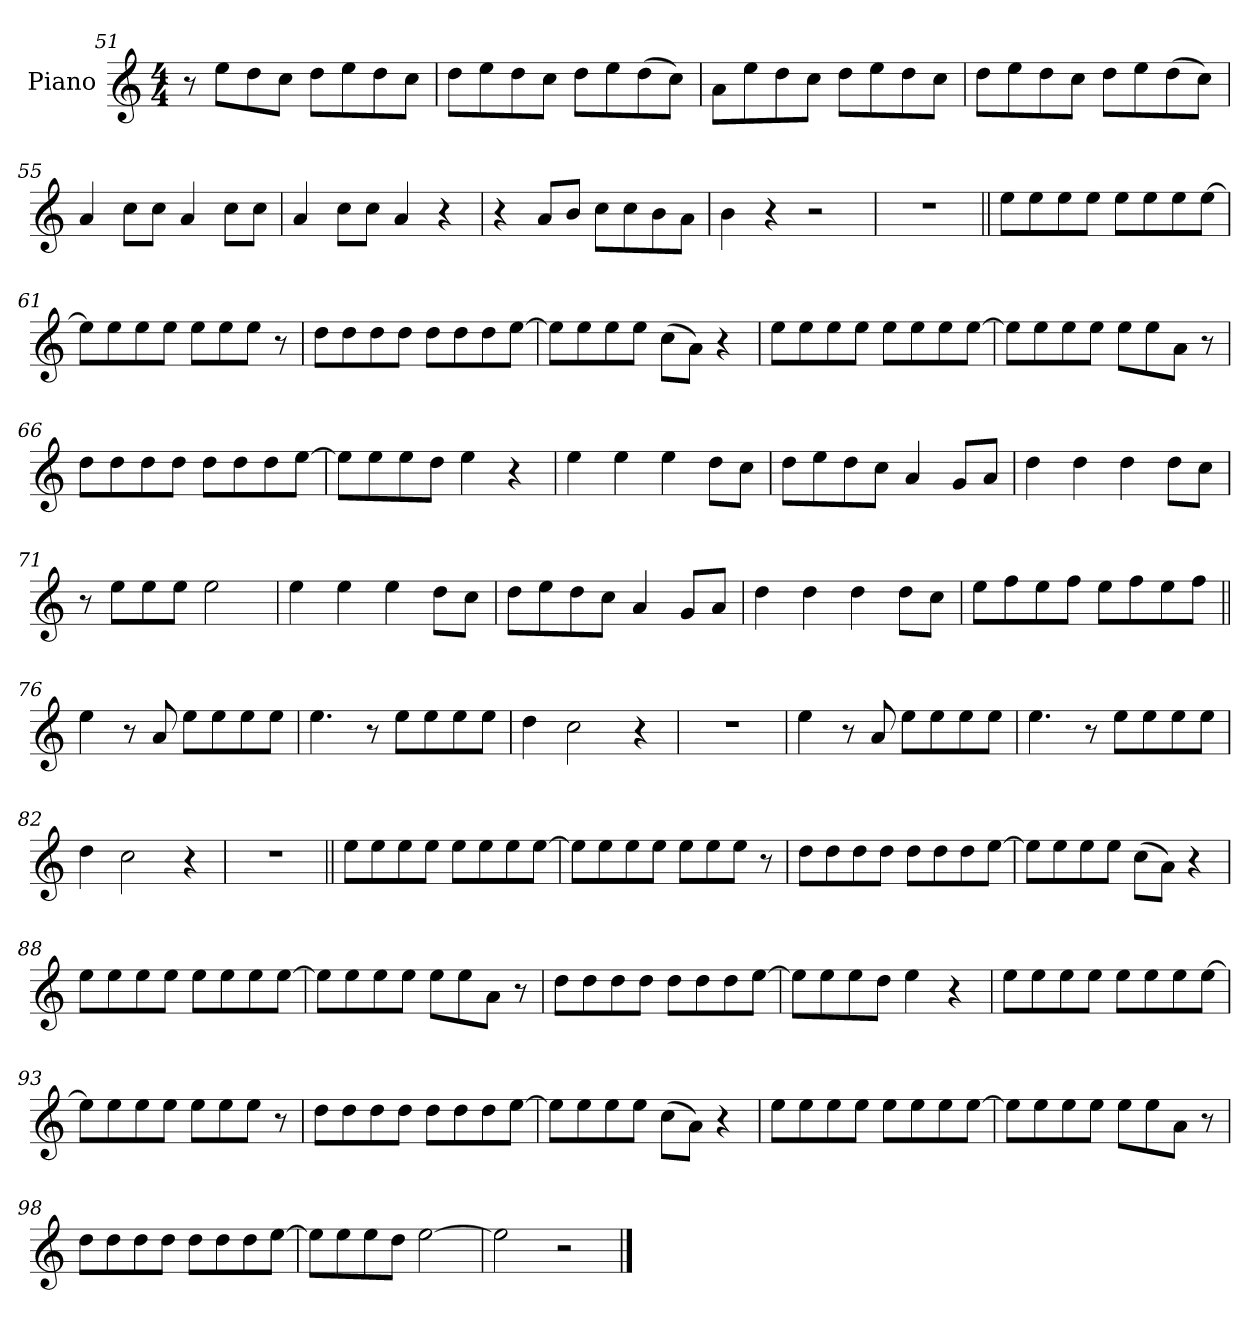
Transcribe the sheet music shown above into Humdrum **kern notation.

**kern
*part1
*staff1
*I"Piano
*I'Pno.
*clefG2
*k[]
*M4/4
=51
8r
8eeL
8dd
8ccJ
8ddL
8ee
8dd
8ccJ
=52
8ddL
8ee
8dd
8ccJ
8ddL
8ee
(>8dd
8ccJ)
=53
8aL
8ee!
8dd!
8cc!J
8dd!L
8ee!
8dd!
8cc!J
=54
8dd!L
8ee!
8dd!
8cc!J
8dd!L
8ee!
(>8dd!
8cc!J)
=55
4a!
8ccL
8ccJ
4a
8ccL
8ccJ
=56
4a
8ccL
8ccJ
4a
4r
=57
4r
8aL
8bJ
8ccL
8cc
8b
8aJ
=58
4b
4r
2r
=59
1r
=60||
8eeL
8ee
8ee
8eeJ
8eeL
8ee
8ee
[8eeJ
=61
8eeL]
8ee
8ee
8eeJ
8eeL
8ee
8eeJ
8r
=62
8ddL
8dd
8dd
8ddJ
8ddL
8dd
8dd
[8eeJ
=63
8eeL]
8ee
8ee
8eeJ
(>8ccL
8aJ)
4r
=64
8eeL
8ee
8ee
8eeJ
8eeL
8ee
8ee
[8eeJ
=65
8eeL]
8ee
8ee
8eeJ
8eeL
8ee
8aJ
8r
=66
8ddL
8dd
8dd
8ddJ
8ddL
8dd
8dd
[8eeJ
=67
8eeL]
8ee
8ee
8ddJ
4ee
4r
=68
4ee
4ee
4ee
8ddL
8ccJ
=69
8ddL
8ee
8dd
8ccJ
4a
8gL
8aJ
=70
4dd
4dd
4dd
8ddL
8ccJ
=71
8r
8eeL
8ee
8eeJ
2ee
=72
4ee
4ee
4ee
8ddL
8ccJ
=73
8ddL
8ee
8dd
8ccJ
4a
8gL
8aJ
=74
4dd
4dd
4dd
8ddL
8ccJ
=75
8eeL
8ff
8ee
8ffJ
8eeL
8ff
8ee
8ffJ
=76||
4ee
8r
8a
8eeL
8ee
8ee
8eeJ
=77
4.ee
8r
8eeL
8ee
8ee
8eeJ
=78
4dd
2cc
4r
=79
1r
=80
4ee
8r
8a
8eeL
8ee
8ee
8eeJ
=81
4.ee
8r
8eeL
8ee
8ee
8eeJ
=82
4dd
2cc
4r
=83
1r
=84||
8eeL
8ee
8ee
8eeJ
8eeL
8ee
8ee
[8eeJ
=85
8eeL]
8ee
8ee
8eeJ
8eeL
8ee
8eeJ
8r
=86
8ddL
8dd
8dd
8ddJ
8ddL
8dd
8dd
[8eeJ
=87
8eeL]
8ee
8ee
8eeJ
(>8ccL
8aJ)
4r
=88
8eeL
8ee
8ee
8eeJ
8eeL
8ee
8ee
[8eeJ
=89
8eeL]
8ee
8ee
8eeJ
8eeL
8ee
8aJ
8r
=90
8ddL
8dd
8dd
8ddJ
8ddL
8dd
8dd
[8eeJ
=91
8eeL]
8ee
8ee
8ddJ
4ee
4r
=92
8eeL
8ee
8ee
8eeJ
8eeL
8ee
8ee
[8eeJ
=93
8eeL]
8ee
8ee
8eeJ
8eeL
8ee
8eeJ
8r
=94
8ddL
8dd
8dd
8ddJ
8ddL
8dd
8dd
[8eeJ
=95
8eeL]
8ee
8ee
8eeJ
(>8ccL
8aJ)
4r
=96
8eeL
8ee
8ee
8eeJ
8eeL
8ee
8ee
[8eeJ
=97
8eeL]
8ee
8ee
8eeJ
8eeL
8ee
8aJ
8r
=98
8ddL
8dd
8dd
8ddJ
8ddL
8dd
8dd
[8eeJ
=99
8eeL]
8ee
8ee
8ddJ
[2ee
=100
2ee]
2r
==
*-
